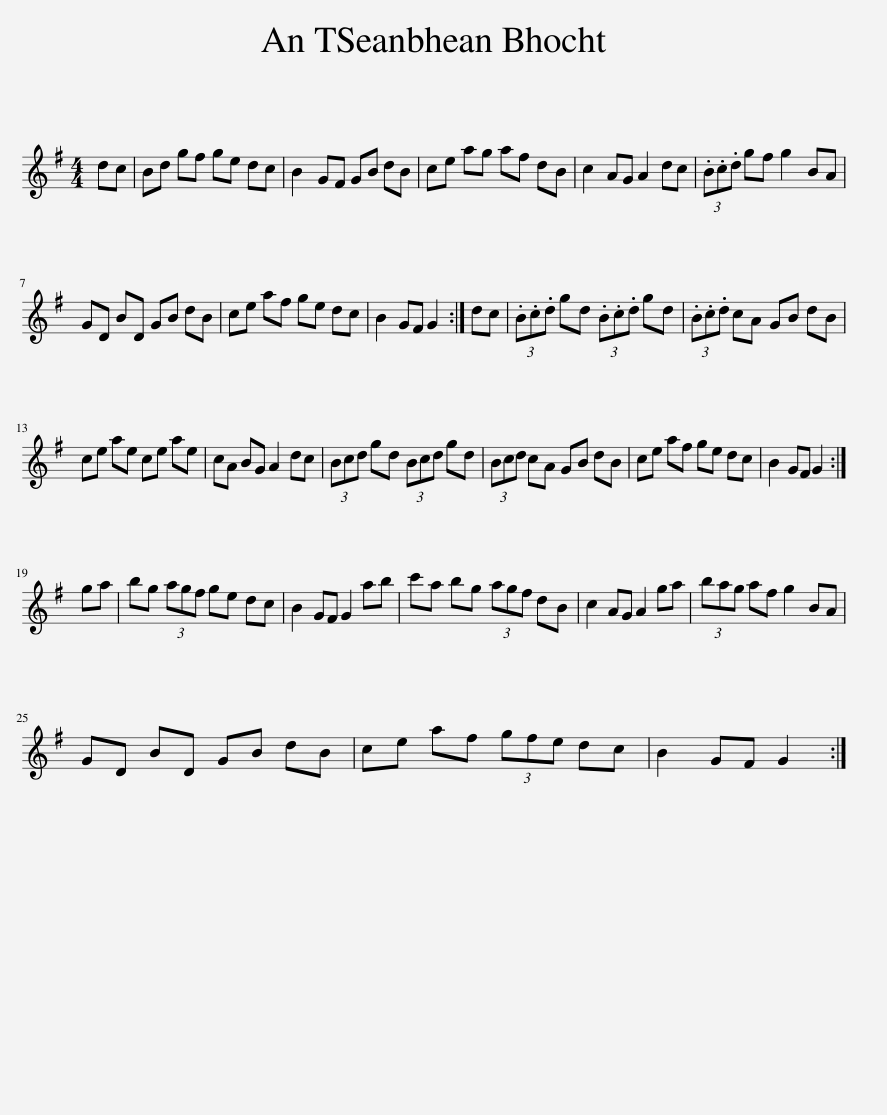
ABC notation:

X:1
L:1/8
M:4/4
I:linebreak $
K:G
V:1 treble
V:1
 dc | Bd gf ge dc | B2 GF GB dB | ce ag af dB | c2 AG A2 dc | %5
 (3.B.c.d gf g2 BA |$ GD BD GB dB | ce af ge dc | B2 GF G2 :| dc | %10
 (3.B.c.d gd (3.B.c.d gd | (3.B.c.d cA GB dB |$ ce ae ce ae | cA BG A2 dc | (3Bcd gd (3Bcd gd | %15
 (3Bcd cA GB dB | ce af ge dc | B2 GF G2 :|$ ga | bg (3agf ge dc | %20
 B2 GF G2 ab | c'a bg (3agf dB | c2 AG A2 ga | (3bag af g2 BA |$ GD BD GB dB | %25
 ce af (3gfe dc | B2 GF G2 :| %27
